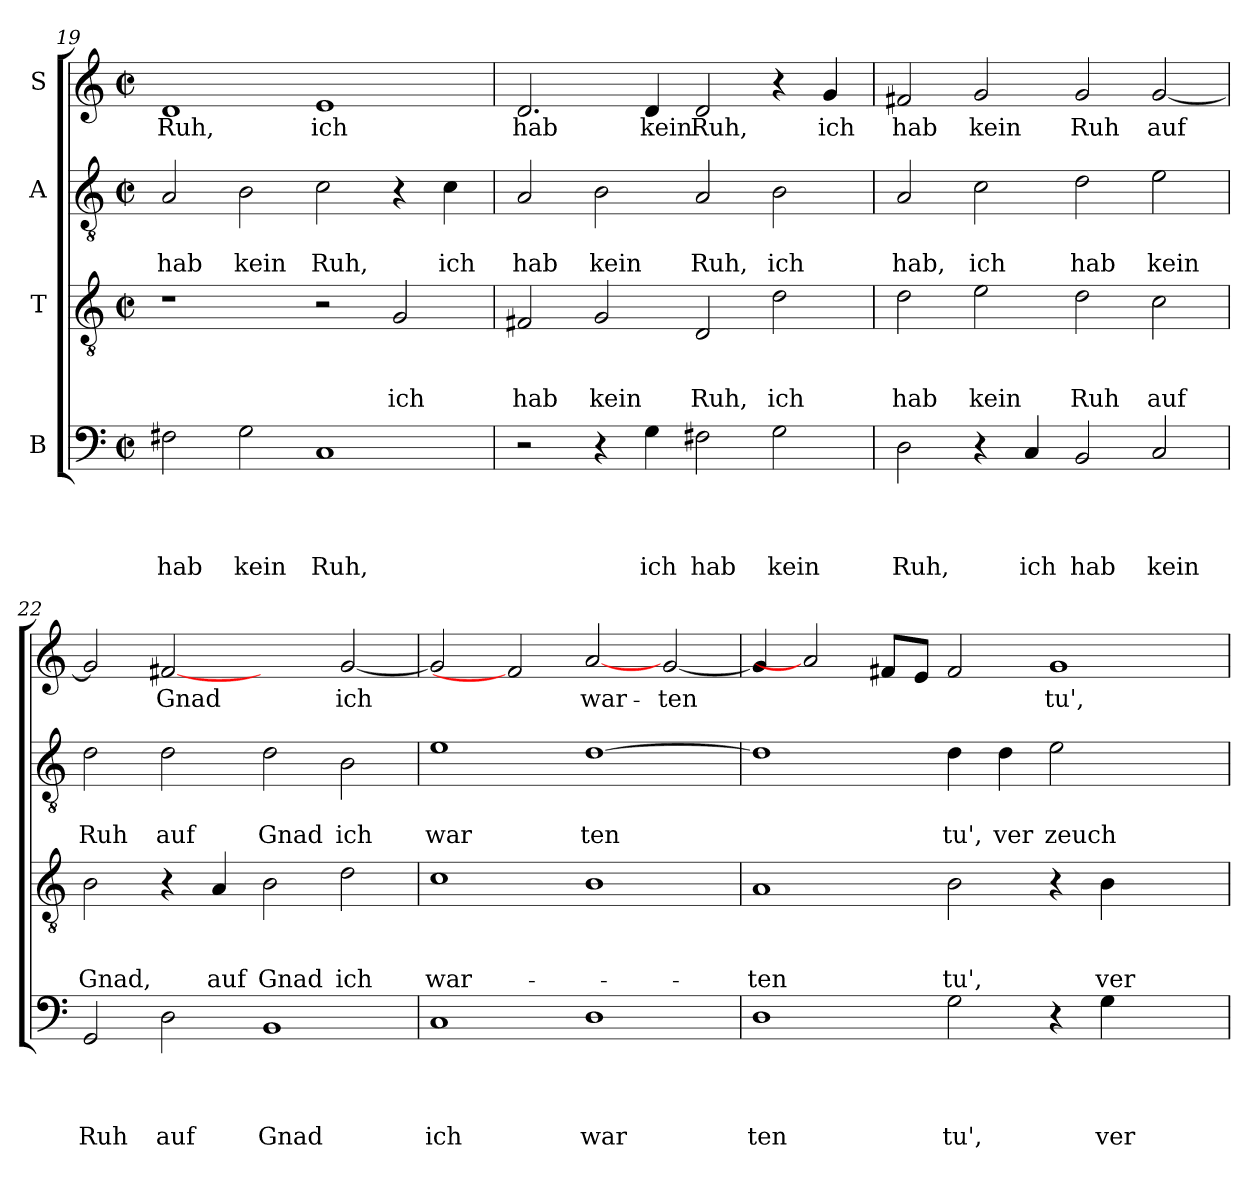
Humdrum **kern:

**kern	**text	**text	**text	**text	**kern	**text	**text	**text	**kern	**text	**text	**kern	**text
*part4	*part4	*part4	*part4	*part4	*part3	*part3	*part3	*part3	*part2	*part2	*part2	*part1	*part1
*staff4	*staff4	*staff4	*staff4	*staff4	*staff3	*staff3	*staff3	*staff3	*staff2	*staff2	*staff2	*staff1	*staff1
*I"B	*	*	*	*	*I"T	*	*	*	*I"A	*	*	*I"S	*
*clefF4	*	*	*	*	*clefGv2	*	*	*	*clefGv2	*	*	*clefG2	*
*k[]	*	*	*	*	*k[]	*	*	*	*k[]	*	*	*k[]	*
*C:	*	*	*	*	*C:	*	*	*	*C:	*	*	*C:	*
*M2/2	*	*	*	*	*M2/2	*	*	*	*M2/2	*	*	*M2/2	*
*met(c|)	*	*	*	*	*met(c|)	*	*	*	*met(c|)	*	*	*met(c|)	*
=19	=19	=19	=19	=19	=19	=19	=19	=19	=19	=19	=19	=19	=19
!	!	!	!	!LO:LY:b	!	!	!	!	!	!	!LO:LY:b	!	!LO:LY:b
2F#X\	.	.	.	hab	1r	.	.	.	2A/	.	hab	1d	Ruh,
!	!	!	!	!LO:LY:b	!	!	!	!	!	!	!LO:LY:b	!	!
2G\	.	.	.	kein	.	.	.	.	2B\	.	kein	.	.
!	!	!	!	!LO:LY:b	!	!	!	!	!	!	!LO:LY:b	!	!LO:LY:b
1C	.	.	.	Ruh,	2r	.	.	.	2c\	.	Ruh,	1e	ich
!	!	!	!	!	!	!	!	!LO:LY:b	!	!	!	!	!
.	.	.	.	.	2G/	.	.	ich	4r	.	.	.	.
!	!	!	!	!	!	!	!	!	!	!	!LO:LY:b	!	!
.	.	.	.	.	.	.	.	.	4c\	.	ich	.	.
=20	=20	=20	=20	=20	=20	=20	=20	=20	=20	=20	=20	=20	=20
!	!	!	!	!	!	!	!	!LO:LY:b	!	!	!LO:LY:b	!	!LO:LY:b
2r	.	.	.	.	2F#X/	.	.	hab	2A/	.	hab	2.d/	hab
!	!	!	!	!	!	!	!	!LO:LY:b	!	!	!LO:LY:b	!	!
4r	.	.	.	.	2G/	.	.	kein	2B\	.	kein	.	.
!	!	!	!	!LO:LY:b	!	!	!	!	!	!	!	!	!LO:LY:b
4G\	.	.	.	ich	.	.	.	.	.	.	.	4d/	kein
!	!	!	!	!LO:LY:b	!	!	!	!LO:LY:b	!	!	!LO:LY:b	!	!LO:LY:b
2F#X\	.	.	.	hab	2D/	.	.	Ruh,	2A/	.	Ruh,	2d/	Ruh,
!	!	!	!	!LO:LY:b	!	!	!	!LO:LY:b	!	!	!LO:LY:b	!	!
2G\	.	.	.	kein	2d\	.	.	ich	2B\	.	ich	4r	.
!	!	!	!	!	!	!	!	!	!	!	!	!	!LO:LY:b
.	.	.	.	.	.	.	.	.	.	.	.	4g/	ich
!!LO:LB:g=z
=21	=21	=21	=21	=21	=21	=21	=21	=21	=21	=21	=21	=21	=21
!	!	!	!	!LO:LY:b	!	!	!	!LO:LY:b	!	!	!LO:LY:b	!	!LO:LY:b
2D\	.	.	.	Ruh,	2d\	.	.	hab	2A/	.	hab,	2f#X/	hab
!	!	!	!	!	!	!	!	!LO:LY:b	!	!	!LO:LY:b	!	!LO:LY:b
4r	.	.	.	.	2e\	.	.	kein	2c\	.	ich	2g/	kein
!	!	!	!	!LO:LY:b	!	!	!	!	!	!	!	!	!
4C/	.	.	.	ich	.	.	.	.	.	.	.	.	.
!	!	!	!	!LO:LY:b	!	!	!	!LO:LY:b	!	!	!LO:LY:b	!	!LO:LY:b
2BB/	.	.	.	hab	2d\	.	.	Ruh	2d\	.	hab	2g/	Ruh
!	!	!	!	!LO:LY:b	!	!	!	!LO:LY:b	!	!	!LO:LY:b	!	!LO:LY:b
2C/	.	.	.	kein	2c\	.	.	auf	2e\	.	kein	[<2g/	auf
=22	=22	=22	=22	=22	=22	=22	=22	=22	=22	=22	=22	=22	=22
!	!	!	!	!LO:LY:b	!	!	!	!LO:LY:b	!	!	!LO:LY:b	!	!
2GG/	.	.	.	Ruh	2B\	.	.	Gnad,	2d\	.	Ruh	2g/]	.
!	!	!	!	!LO:LY:b	!	!	!	!	!	!	!LO:LY:b	!	!LO:LY:b
2D\	.	.	.	auf	4r	.	.	.	2d\	.	auf	[2f#X	Gnad
!	!	!	!	!	!	!	!	!LO:LY:b	!	!	!	!	!
.	.	.	.	.	4A/	.	.	auf	.	.	.	.	.
!	!	!	!	!LO:LY:b	!	!	!	!LO:LY:b	!	!	!LO:LY:b	!	!
1BB	.	.	.	Gnad	2B\	.	.	Gnad	2d\	.	Gnad	2ryy	.
!	!	!	!	!	!	!	!	!LO:LY:b	!	!	!LO:LY:b	!	!LO:LY:b
.	.	.	.	.	2d\	.	.	ich	2B\	.	ich	[<2g/	ich
=23	=23	=23	=23	=23	=23	=23	=23	=23	=23	=23	=23	=23	=23
!	!	!	!	!LO:LY:b	!	!	!	!LO:LY:b	!	!	!LO:LY:b	!	!
1C	.	.	.	ich	1c	.	.	war-	1e	.	war	2g/]	.
.	.	.	.	.	.	.	.	.	.	.	.	2f#]	.
!	!	!	!	!LO:LY:b	!	!	!	!	!	!	!LO:LY:b	!	!LO:LY:b
1D	.	.	.	war	1B	.	.	.	[>1d	.	ten	[2a	war-
!	!	!	!	!	!	!	!	!	!	!	!	!	!LO:LY:b
.	.	.	.	.	.	.	.	.	.	.	.	[<2g/	-ten
=24	=24	=24	=24	=24	=24	=24	=24	=24	=24	=24	=24	=24	=24
!	!	!	!	!LO:LY:b	!	!	!	!LO:LY:b	!	!	!	!	!
1D	.	.	.	ten	1A	.	.	-ten	1d]	.	.	4g/]	.
.	.	.	.	.	.	.	.	.	.	.	.	2a]	.
.	.	.	.	.	.	.	.	.	.	.	.	8f#/L	.
.	.	.	.	.	.	.	.	.	.	.	.	8e/J	.
!	!	!	!	!LO:LY:b	!	!	!	!LO:LY:b	!	!	!LO:LY:b	!	!
2G\	.	.	.	tu',	2B\	.	.	tu',	4d\	.	tu',	2f#/	.
!	!	!	!	!	!	!	!	!	!	!	!LO:LY:b	!	!
.	.	.	.	.	.	.	.	.	4d\	.	ver	.	.
!	!	!	!	!	!	!	!	!	!	!	!LO:LY:b	!	!LO:LY:b
4r	.	.	.	.	4r	.	.	.	2e\	.	zeuch	1g	tu',
!	!	!	!	!LO:LY:b	!	!	!	!LO:LY:b	!	!	!	!	!
4G\	.	.	.	ver	4B\	.	.	ver-	.	.	.	.	.
2ryy	.	.	.	.	2ryy	.	.	.	2ryy	.	.	.	.
=	=	=	=	=	=	=	=	=	=	=	=	=	=
*-	*-	*-	*-	*-	*-	*-	*-	*-	*-	*-	*-	*-	*-
